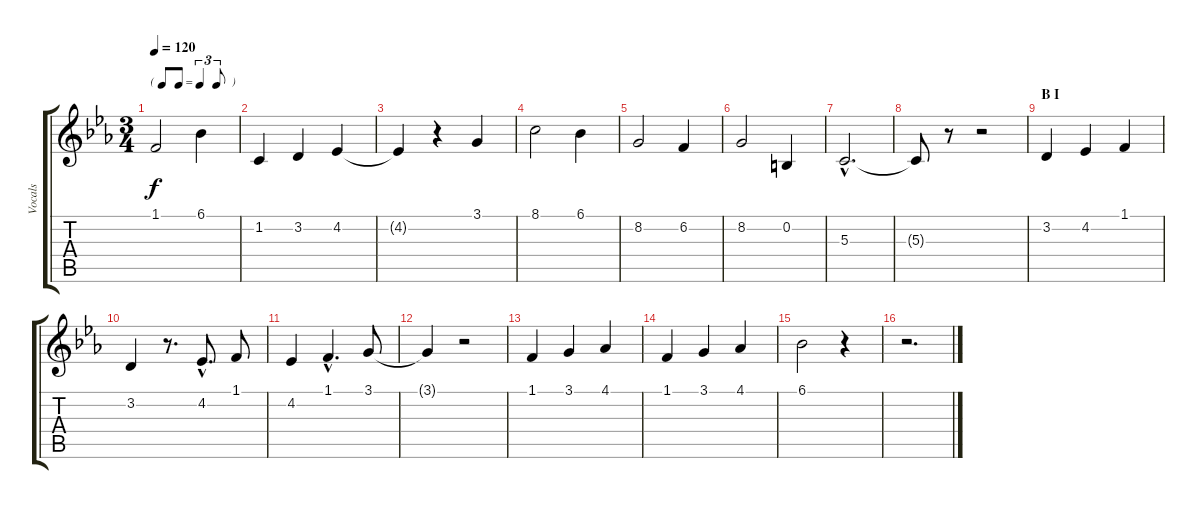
\track ("Vocals" "Vocals") {instrument panflute}
\staff {score tabs}
\tuning (E4 B3 G3 D3 A2 E2) {hide}
\ts (3 4)
\tf triplet8th
\tempo 120
\clef g2
\ks cminor
1.1.2{dy f} 6.1.4 |
1.2.4 3.2.4 4.2.4 |
4.2{t}.4 r.4 3.1.4 |
8.1.2 6.1.4 |
8.2.2 6.2.4 |
8.2.2 0.2.4 |
5.3{hac}.2{d} |
5.3{t}.8 r.8 r.2 |
\section ("" "B I")
3.2.4 4.2.4 1.1.4 |
3.2.4 r.8{d} 4.2{hac}.8{d} 1.1.8 |
4.2.4 1.1{hac}.4{d} 3.1.8 |
3.1{t}.4 r.2 |
1.1.4 3.1.4 4.1.4 |
1.1.4 3.1.4 4.1.4 |
6.1.2 r.4 |
r.2{d}
